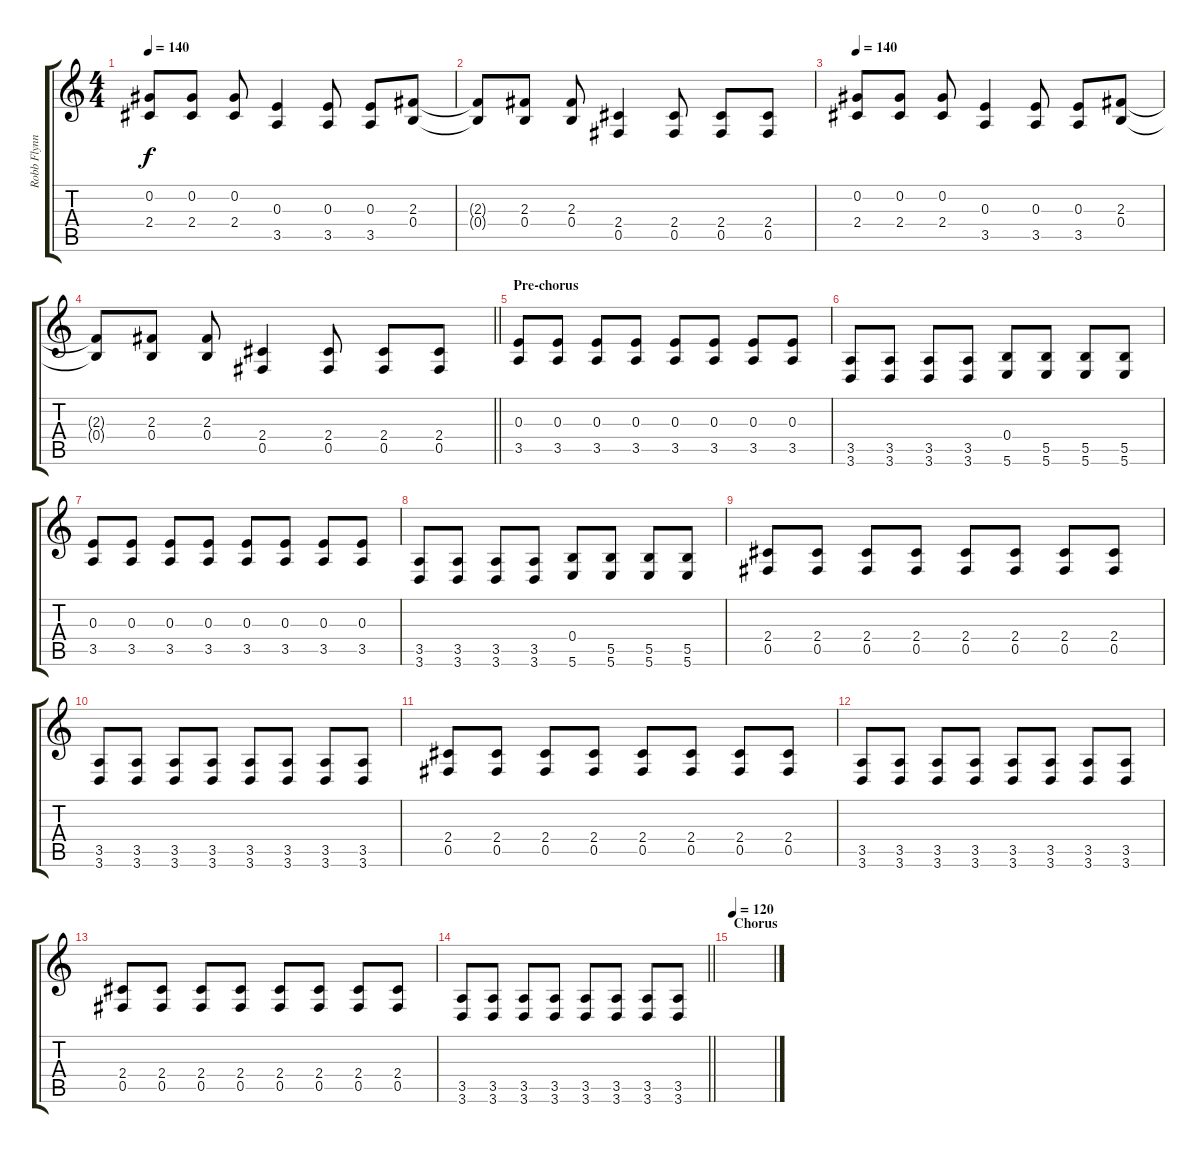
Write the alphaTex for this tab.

\track ("Robb Flynn dist" "Robb Flynn") {instrument distortionguitar}
\staff {score tabs}
\tuning (Db4 Ab3 E3 B2 Gb2 B1) {hide}
\ts (4 4)
\tempo 140
\clef g2
\ks c
(0.2 2.4).8{dy f} (0.2 2.4).8 (0.2 2.4).8 (0.3 3.5).4 (0.3 3.5).8 (0.3 3.5).8 (2.3 0.4).8 |
(2.3{t} 0.4{t}).8 (2.3 0.4).8 (2.3 0.4).8 (2.4 0.5).4 (2.4 0.5).8 (2.4 0.5).8 (2.4 0.5).8 |
\tempo 140
(0.2 2.4).8 (0.2 2.4).8 (0.2 2.4).8 (0.3 3.5).4 (0.3 3.5).8 (0.3 3.5).8 (2.3 0.4).8 |
\barLineRight lightlight
(2.3{t} 0.4{t}).8 (2.3 0.4).8 (2.3 0.4).8 (2.4 0.5).4 (2.4 0.5).8 (2.4 0.5).8 (2.4 0.5).8 |
\section ("" "Pre-chorus")
(0.3 3.5).8 (0.3 3.5).8 (0.3 3.5).8 (0.3 3.5).8 (0.3 3.5).8 (0.3 3.5).8 (0.3 3.5).8 (0.3 3.5).8 |
(3.5 3.6).8 (3.5 3.6).8 (3.5 3.6).8 (3.5 3.6).8 (0.4 5.6).8 (5.5 5.6).8 (5.5 5.6).8 (5.5 5.6).8 |
(0.3 3.5).8 (0.3 3.5).8 (0.3 3.5).8 (0.3 3.5).8 (0.3 3.5).8 (0.3 3.5).8 (0.3 3.5).8 (0.3 3.5).8 |
(3.5 3.6).8 (3.5 3.6).8 (3.5 3.6).8 (3.5 3.6).8 (0.4 5.6).8 (5.5 5.6).8 (5.5 5.6).8 (5.5 5.6).8 |
(2.4 0.5).8 (2.4 0.5).8 (2.4 0.5).8 (2.4 0.5).8 (2.4 0.5).8 (2.4 0.5).8 (2.4 0.5).8 (2.4 0.5).8 |
(3.5 3.6).8 (3.5 3.6).8 (3.5 3.6).8 (3.5 3.6).8 (3.5 3.6).8 (3.5 3.6).8 (3.5 3.6).8 (3.5 3.6).8 |
(2.4 0.5).8 (2.4 0.5).8 (2.4 0.5).8 (2.4 0.5).8 (2.4 0.5).8 (2.4 0.5).8 (2.4 0.5).8 (2.4 0.5).8 |
(3.5 3.6).8 (3.5 3.6).8 (3.5 3.6).8 (3.5 3.6).8 (3.5 3.6).8 (3.5 3.6).8 (3.5 3.6).8 (3.5 3.6).8 |
(2.4 0.5).8 (2.4 0.5).8 (2.4 0.5).8 (2.4 0.5).8 (2.4 0.5).8 (2.4 0.5).8 (2.4 0.5).8 (2.4 0.5).8 |
\barLineRight lightlight
(3.5 3.6).8 (3.5 3.6).8 (3.5 3.6).8 (3.5 3.6).8 (3.5 3.6).8 (3.5 3.6).8 (3.5 3.6).8 (3.5 3.6).8 |
\section ("" "Chorus")
\tempo 120
